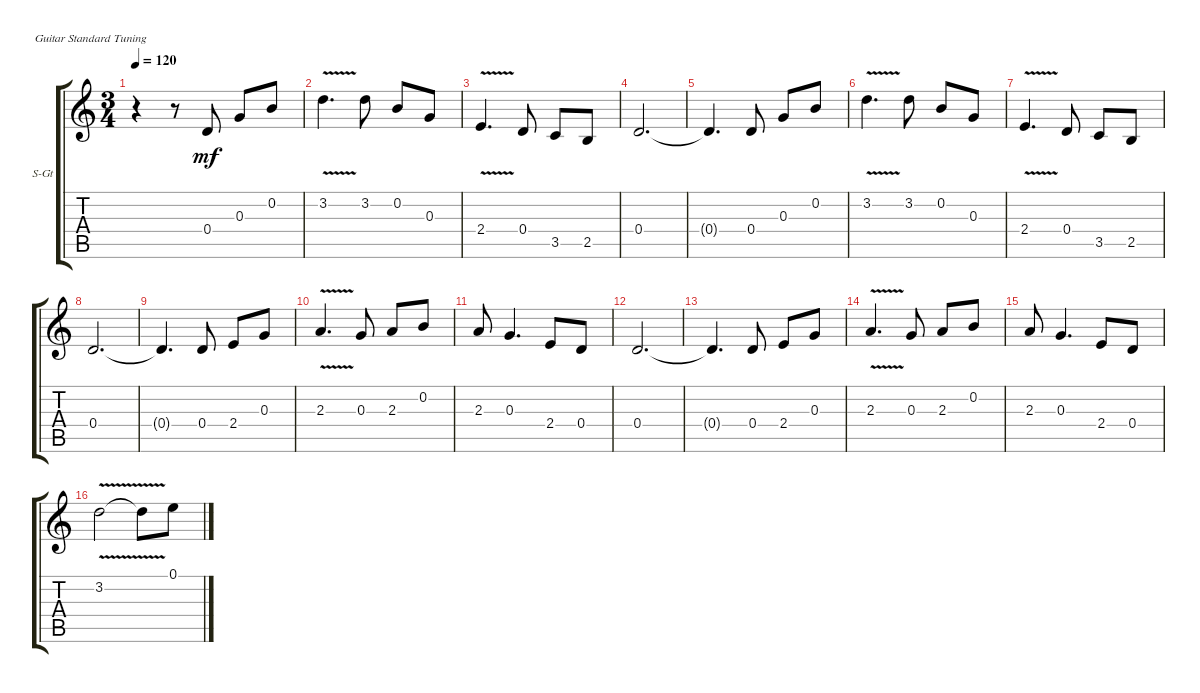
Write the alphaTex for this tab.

\defaultSystemsLayout 4
\bracketExtendMode groupsimilarinstruments
\firstSystemTrackNameOrientation horizontal
\otherSystemsTrackNameOrientation horizontal
\track ("Steel Guitar" "S-Gt") {instrument acousticguitarsteel}
\staff {score tabs}
\tuning (E4 B3 G3 D3 A2 E2)
\ts (3 4)
\tempo 120
\clef g2
\ks c
r.4{dy mf instrument acousticguitarsteel} r.8 0.4.8 0.3.8 0.2.8 |
3.2{v}.4{d} 3.2.8 0.2.8 0.3.8 |
2.4{v}.4{d} 0.4.8 3.5.8 2.5.8 |
0.4.2{d} |
0.4{t}.4{d} 0.4.8 0.3.8 0.2.8 |
3.2{v}.4{d} 3.2.8 0.2.8 0.3.8 |
2.4{v}.4{d} 0.4.8 3.5.8 2.5.8 |
0.4.2{d} |
0.4{t}.4{d} 0.4.8 2.4.8 0.3.8 |
2.3{v}.4{d} 0.3.8 2.3.8 0.2.8 |
2.3.8 0.3.4{d} 2.4.8 0.4.8 |
0.4.2{d} |
0.4{t}.4{d} 0.4.8 2.4.8 0.3.8 |
2.3{v}.4{d} 0.3.8 2.3.8 0.2.8 |
2.3.8 0.3.4{d} 2.4.8 0.4.8 |
3.2{v}.2 3.2{t}.8 0.1.8
